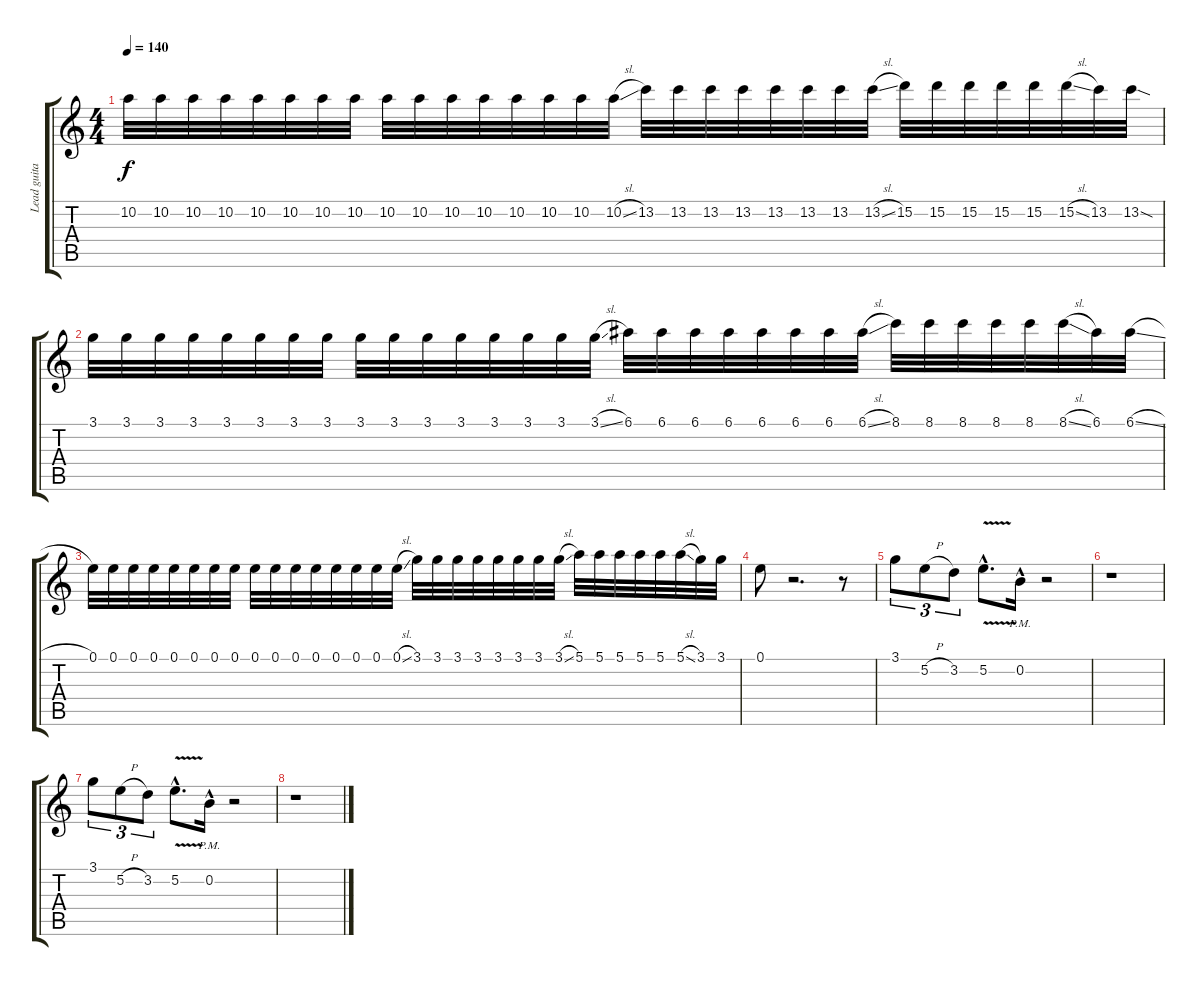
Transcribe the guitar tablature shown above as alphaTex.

\track ("Lead guitar" "Lead guita") {instrument distortionguitar}
\staff {score tabs}
\tuning (E4 B3 G3 D3 A2 E2) {hide}
\ts (4 4)
\tempo 140
\clef g2
\ks c
10.2.32{dy f} 10.2.32 10.2.32 10.2.32 10.2.32 10.2.32 10.2.32 10.2.32 10.2.32 10.2.32 10.2.32 10.2.32 10.2.32 10.2.32 10.2.32 10.2{sl}.32 13.2.32 13.2.32 13.2.32 13.2.32 13.2.32 13.2.32 13.2.32 13.2{sl}.32 15.2.32 15.2.32 15.2.32 15.2.32 15.2.32 15.2{sl}.32 13.2.32 13.2{sod}.32 |
3.1.32 3.1.32 3.1.32 3.1.32 3.1.32 3.1.32 3.1.32 3.1.32 3.1.32 3.1.32 3.1.32 3.1.32 3.1.32 3.1.32 3.1.32 3.1{sl}.32 6.1.32 6.1.32 6.1.32 6.1.32 6.1.32 6.1.32 6.1.32 6.1{sl}.32 8.1.32 8.1.32 8.1.32 8.1.32 8.1.32 8.1{sl}.32 6.1.32 6.1{sl}.32 |
0.1.32 0.1.32 0.1.32 0.1.32 0.1.32 0.1.32 0.1.32 0.1.32 0.1.32 0.1.32 0.1.32 0.1.32 0.1.32 0.1.32 0.1.32 0.1{sl}.32 3.1.32 3.1.32 3.1.32 3.1.32 3.1.32 3.1.32 3.1.32 3.1{sl}.32 5.1.32 5.1.32 5.1.32 5.1.32 5.1.32 5.1{sl}.32 3.1.32 3.1.32 |
0.1.8 r.2{d} r.8 |
3.1.8{tu (3 2)} 5.2{h}.8{tu (3 2)} 3.2.8{tu (3 2)} 5.2{v hac}.8{d} 0.2{hac pm}.16 r.2 |
r.1 |
3.1.8{tu (3 2)} 5.2{h}.8{tu (3 2)} 3.2.8{tu (3 2)} 5.2{v hac}.8{d} 0.2{hac pm}.16 r.2 |
r.1
